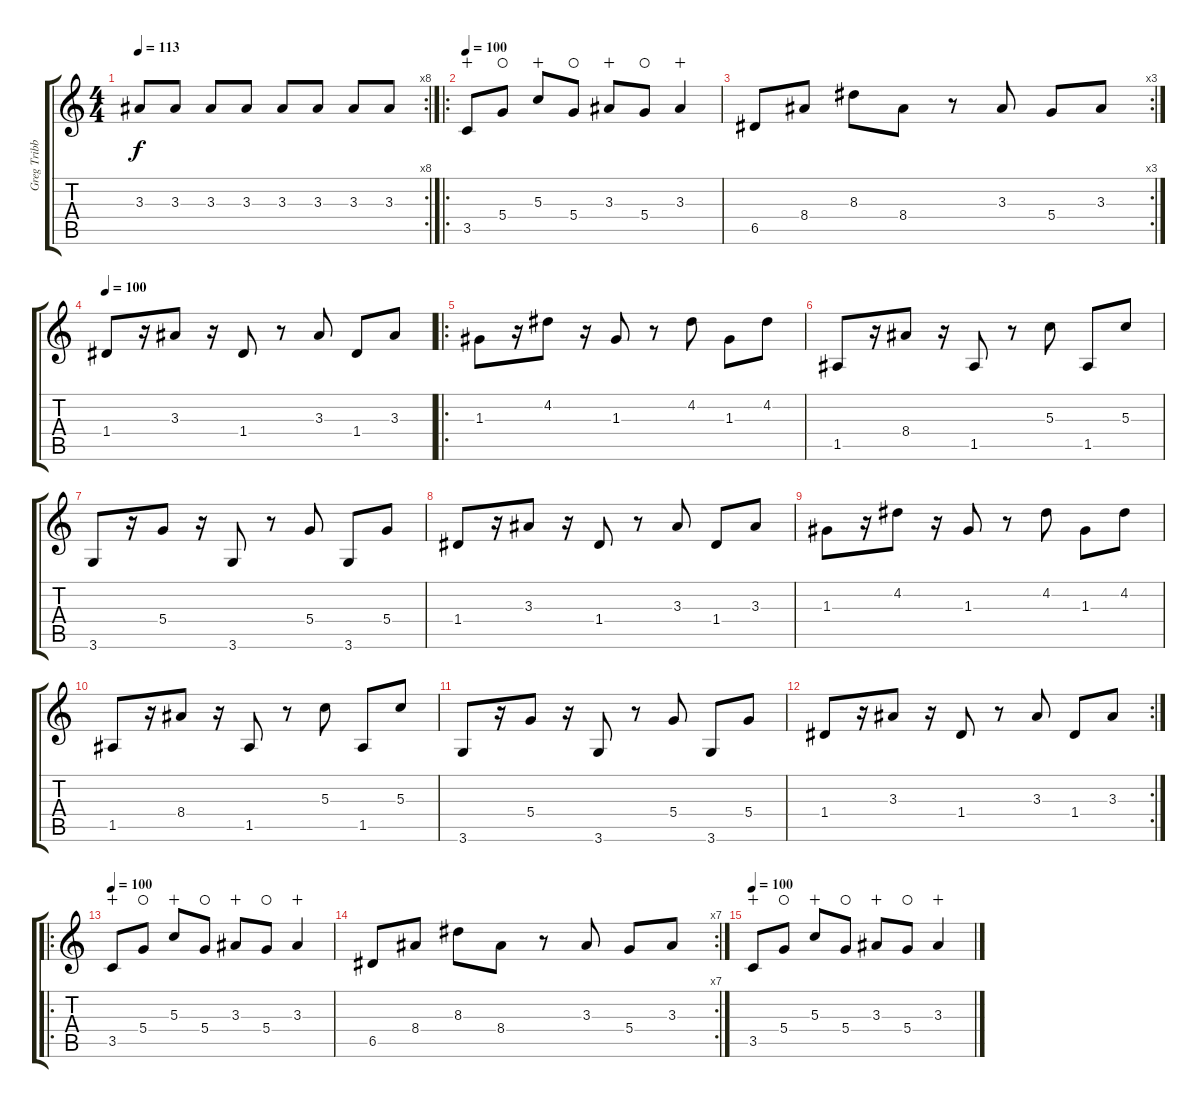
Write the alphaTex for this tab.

\track ("Greg Tribbett 2" "Greg Tribb") {instrument acousticguitarsteel}
\staff {score tabs}
\tuning (E4 B3 G3 D3 A2 E2) {hide}
\rc 8
\ts (4 4)
\tempo 113
\clef g2
\ks c
3.3.8{dy f} 3.3.8 3.3.8 3.3.8 3.3.8 3.3.8 3.3.8 3.3.8 |
\ro
\tempo 100
3.5.8{wahc} 5.4.8{waho} 5.3.8{wahc} 5.4.8{waho} 3.3.8{wahc} 5.4.8{waho} 3.3.4{wahc} |
\rc 3
6.5.8 8.4.8 8.3.8 8.4.8 r.8 3.3.8 5.4.8 3.3.8 |
\tempo 100
1.4.8 r.16 3.3.8 r.16 1.4.8 r.8 3.3.8 1.4.8 3.3.8 |
\ro
1.3.8 r.16 4.2.8 r.16 1.3.8 r.8 4.2.8 1.3.8 4.2.8 |
1.5.8 r.16 8.4.8 r.16 1.5.8 r.8 5.3.8 1.5.8 5.3.8 |
3.6.8 r.16 5.4.8 r.16 3.6.8 r.8 5.4.8 3.6.8 5.4.8 |
1.4.8 r.16 3.3.8 r.16 1.4.8 r.8 3.3.8 1.4.8 3.3.8 |
1.3.8 r.16 4.2.8 r.16 1.3.8 r.8 4.2.8 1.3.8 4.2.8 |
1.5.8 r.16 8.4.8 r.16 1.5.8 r.8 5.3.8 1.5.8 5.3.8 |
3.6.8 r.16 5.4.8 r.16 3.6.8 r.8 5.4.8 3.6.8 5.4.8 |
\rc 2
1.4.8 r.16 3.3.8 r.16 1.4.8 r.8 3.3.8 1.4.8 3.3.8 |
\ro
\tempo 100
3.5.8{wahc} 5.4.8{waho} 5.3.8{wahc} 5.4.8{waho} 3.3.8{wahc} 5.4.8{waho} 3.3.4{wahc} |
\rc 7
6.5.8 8.4.8 8.3.8 8.4.8 r.8 3.3.8 5.4.8 3.3.8 |
\tempo 100
3.5.8{wahc} 5.4.8{waho} 5.3.8{wahc} 5.4.8{waho} 3.3.8{wahc} 5.4.8{waho} 3.3.4{wahc}
